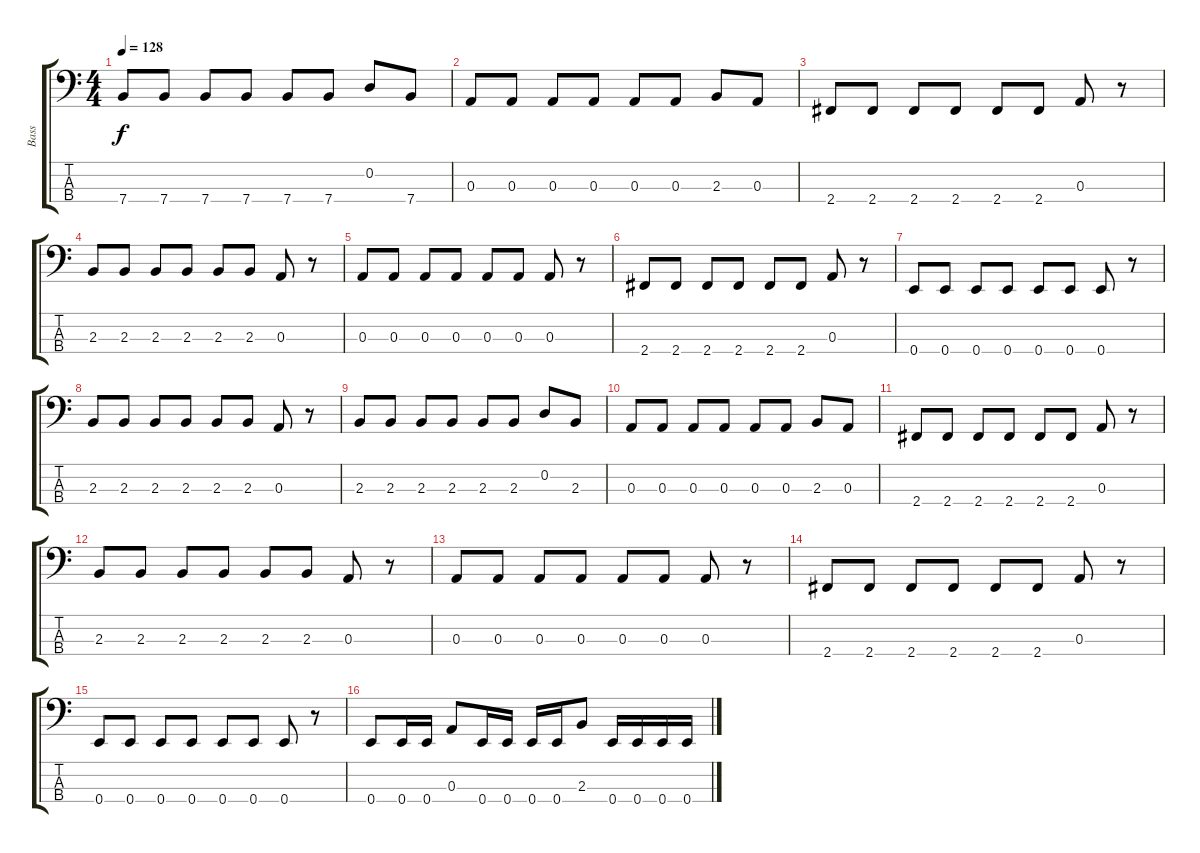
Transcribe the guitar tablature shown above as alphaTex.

\track ("Bass" "Bass") {instrument electricbassfinger}
\staff {score tabs}
\tuning (G2 D2 A1 E1) {hide}
\ts (4 4)
\tempo 128
\clef f4
\ks c
7.4.8{dy f} 7.4.8 7.4.8 7.4.8 7.4.8 7.4.8 0.2.8 7.4.8 |
0.3.8 0.3.8 0.3.8 0.3.8 0.3.8 0.3.8 2.3.8 0.3.8 |
2.4.8 2.4.8 2.4.8 2.4.8 2.4.8 2.4.8 0.3.8 r.8 |
2.3.8 2.3.8 2.3.8 2.3.8 2.3.8 2.3.8 0.3.8 r.8 |
0.3.8 0.3.8 0.3.8 0.3.8 0.3.8 0.3.8 0.3.8 r.8 |
2.4.8 2.4.8 2.4.8 2.4.8 2.4.8 2.4.8 0.3.8 r.8 |
0.4.8 0.4.8 0.4.8 0.4.8 0.4.8 0.4.8 0.4.8 r.8 |
2.3.8 2.3.8 2.3.8 2.3.8 2.3.8 2.3.8 0.3.8 r.8 |
2.3.8 2.3.8 2.3.8 2.3.8 2.3.8 2.3.8 0.2.8 2.3.8 |
0.3.8 0.3.8 0.3.8 0.3.8 0.3.8 0.3.8 2.3.8 0.3.8 |
2.4.8 2.4.8 2.4.8 2.4.8 2.4.8 2.4.8 0.3.8 r.8 |
2.3.8 2.3.8 2.3.8 2.3.8 2.3.8 2.3.8 0.3.8 r.8 |
0.3.8 0.3.8 0.3.8 0.3.8 0.3.8 0.3.8 0.3.8 r.8 |
2.4.8 2.4.8 2.4.8 2.4.8 2.4.8 2.4.8 0.3.8 r.8 |
0.4.8 0.4.8 0.4.8 0.4.8 0.4.8 0.4.8 0.4.8 r.8 |
0.4.8 0.4.16 0.4.16 0.3.8 0.4.16 0.4.16 0.4.16 0.4.16 2.3.8 0.4.16 0.4.16 0.4.16 0.4.16
